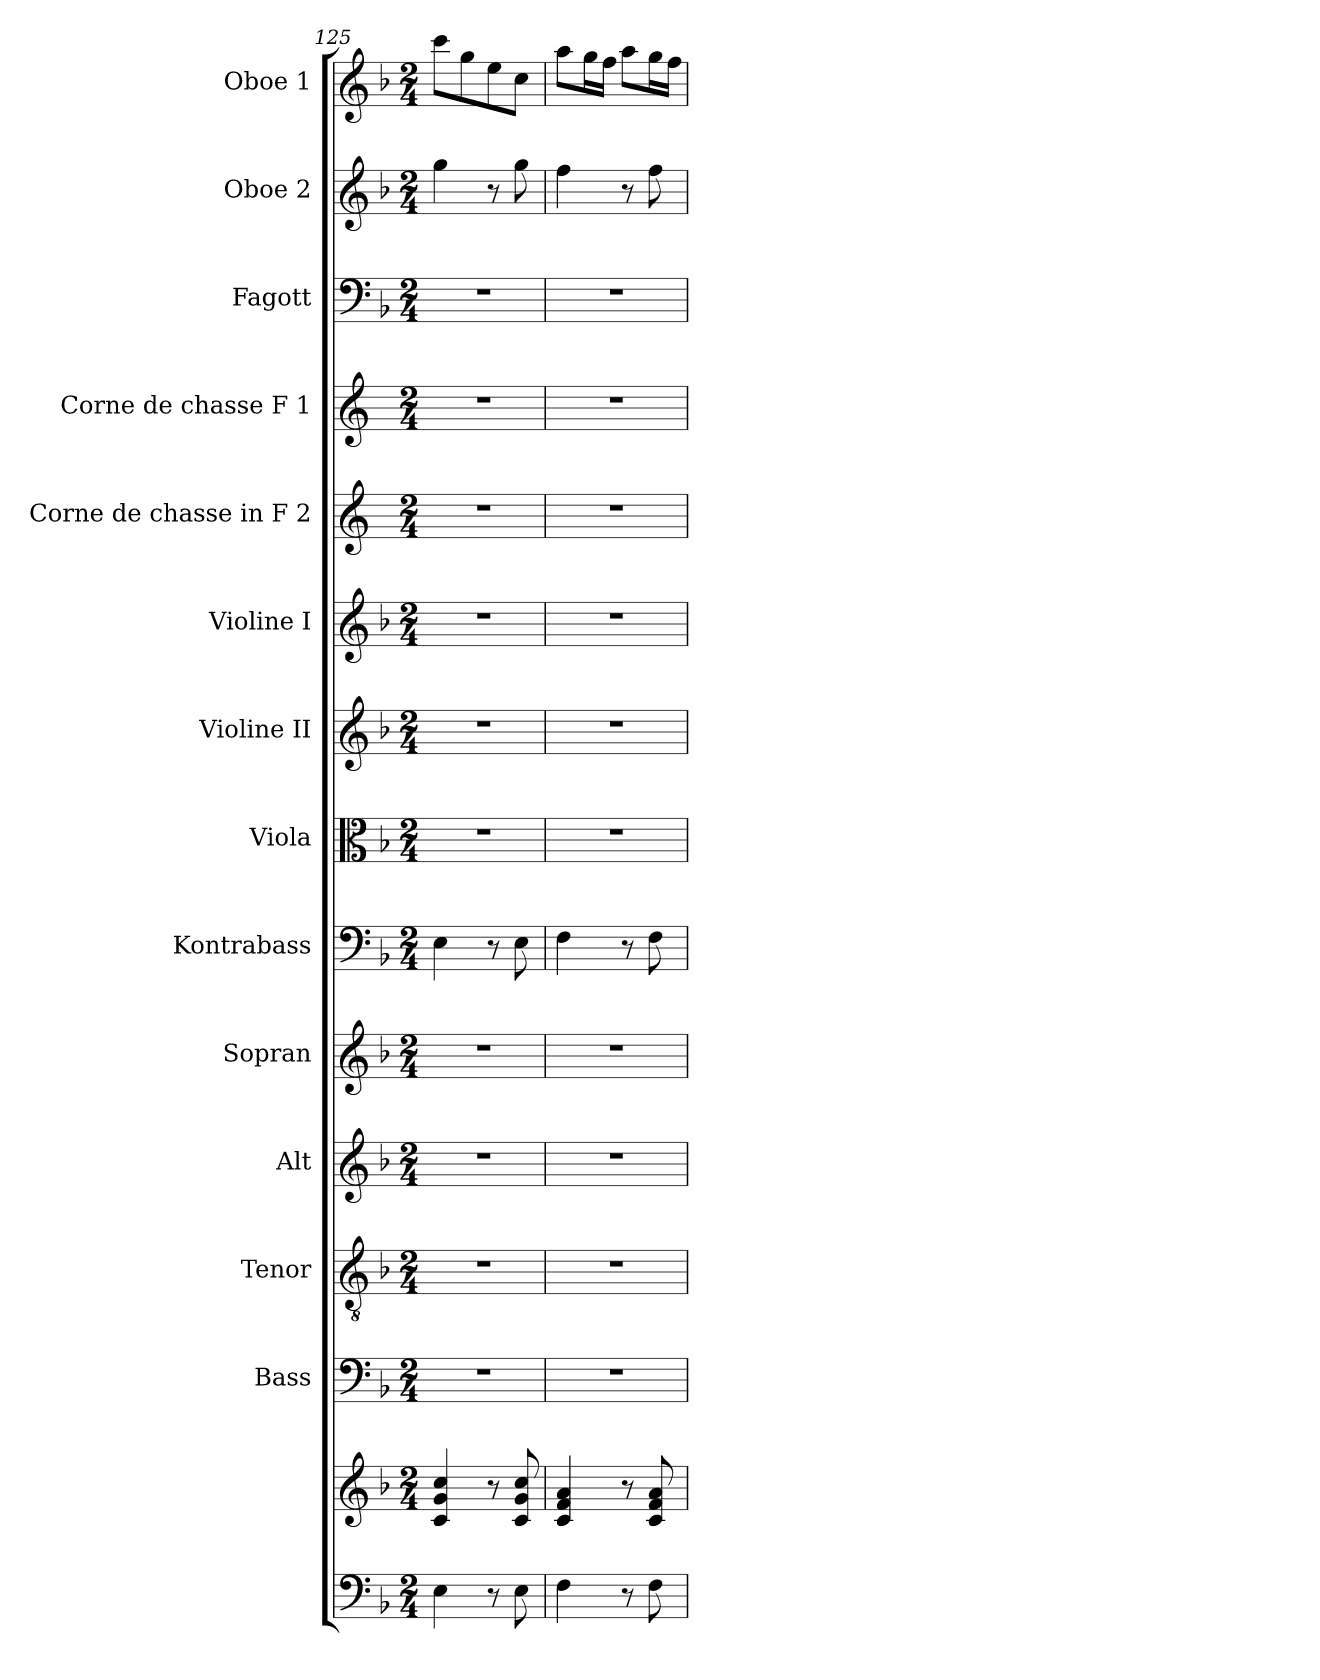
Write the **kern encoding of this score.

**kern	**kern	**kern	**kern	**kern	**kern	**kern	**kern	**kern	**kern	**kern	**kern	**kern	**kern	**kern
*part14	*part14	*part13	*part12	*part11	*part10	*part9	*part8	*part7	*part6	*part5	*part4	*part3	*part2	*part1
*staff15	*staff14	*staff13	*staff12	*staff11	*staff10	*staff9	*staff8	*staff7	*staff6	*staff5	*staff4	*staff3	*staff2	*staff1
*	*	*I"Bass	*I"Tenor	*I"Alt	*I"Sopran	*I"Kontrabass	*I"Viola	*I"Violine II	*I"Violine I	*I"Corne de chasse in F 2	*I"Corne de chasse F 1	*I"Fagott	*I"Oboe 2	*I"Oboe 1
*	*	*I'B.	*I'T.	*I'A.	*I'S.	*I'Kb.	*I'Vla.	*I'Vl. II	*I'Vl. I	*	*	*I'Fg.	*I'Ob. 2	*I'Ob. 1
*clefF4	*clefG2	*clefF4	*clefGv2	*clefG2	*clefG2	*clefF4	*clefC3	*clefG2	*clefG2	*clefG2	*clefG2	*clefF4	*clefG2	*clefG2
*	*	*	*	*	*	*ITrd7c12	*	*	*	*ITrd4c7	*ITrd4c7	*	*	*
*k[b-]	*k[b-]	*k[b-]	*k[b-]	*k[b-]	*k[b-]	*k[b-]	*k[b-]	*k[b-]	*k[b-]	*k[b-]	*k[b-]	*k[b-]	*k[b-]	*k[b-]
*F:	*F:	*F:	*F:	*F:	*F:	*F:	*F:	*F:	*F:	*F:	*F:	*F:	*F:	*F:
*M2/4	*M2/4	*M2/4	*M2/4	*M2/4	*M2/4	*M2/4	*M2/4	*M2/4	*M2/4	*M2/4	*M2/4	*M2/4	*M2/4	*M2/4
=125	=125	=125	=125	=125	=125	=125	=125	=125	=125	=125	=125	=125	=125	=125
4E\	4c/ 4g/ 4cc/	2r	2r	2r	2r	4EE\	2r	2r	2r	2r	2r	2r	4gg\	8ccc\L
.	.	.	.	.	.	.	.	.	.	.	.	.	.	8gg\
8r	8r	.	.	.	.	8r	.	.	.	.	.	.	8r	8ee\
8E\	8c/ 8g/ 8cc/	.	.	.	.	8EE\	.	.	.	.	.	.	8gg\	8cc\J
=126	=126	=126	=126	=126	=126	=126	=126	=126	=126	=126	=126	=126	=126	=126
4F\	4c/ 4f/ 4a/	2r	2r	2r	2r	4FF\	2r	2r	2r	2r	2r	2r	4ff\	8aa\L
.	.	.	.	.	.	.	.	.	.	.	.	.	.	16gg\L
.	.	.	.	.	.	.	.	.	.	.	.	.	.	16ff\JJ
8r	8r	.	.	.	.	8r	.	.	.	.	.	.	8r	8aa\L
8F\	8c/ 8f/ 8a/	.	.	.	.	8FF\	.	.	.	.	.	.	8ff\	16gg\L
.	.	.	.	.	.	.	.	.	.	.	.	.	.	16ff\JJ
=	=	=	=	=	=	=	=	=	=	=	=	=	=	=
*-	*-	*-	*-	*-	*-	*-	*-	*-	*-	*-	*-	*-	*-	*-
